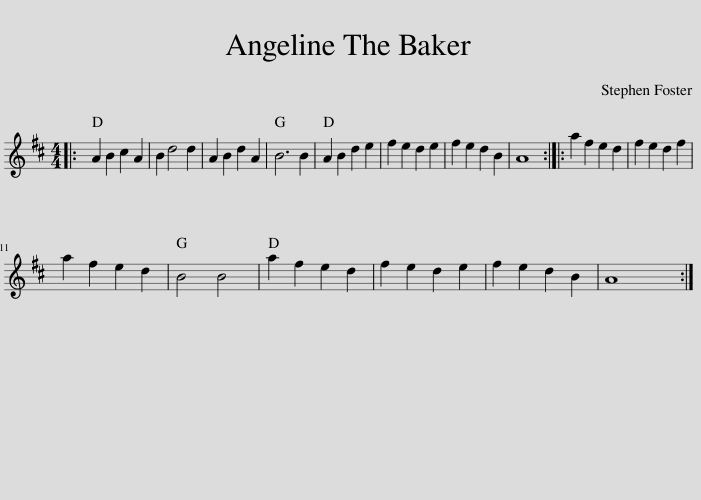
X:1
L:1/8
M:4/4
I:linebreak $
K:D
V:1 treble
V:1
|: A2 B2 c2 A2 | B2 d4 d2 | A2 B2 d2 A2 | B6 B2 | A2 B2 d2 e2 | %5
 f2 e2 d2 e2 | f2 e2 d2 B2 | A8 :: a2 f2 e2 d2 | f2 e2 d2 f2 |$ %10
 a2 f2 e2 d2 | B4 B4 | a2 f2 e2 d2 | f2 e2 d2 e2 | f2 e2 d2 B2 | %15
 A8 :| %16
